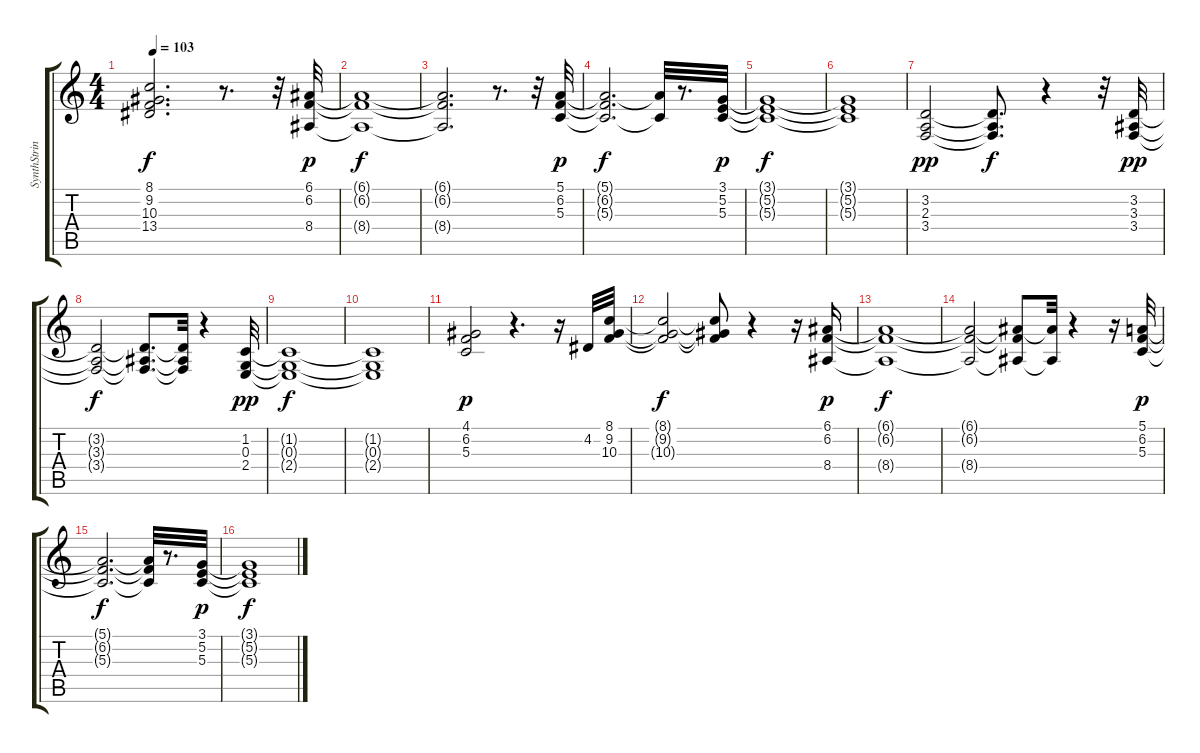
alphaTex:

\track ("SynthStrings" "SynthStrin") {instrument synthstrings1}
\staff {score tabs}
\tuning (E4 B3 G3 D3 A2 E2) {hide}
\ts (4 4)
\tempo 103
\clef g2
\ks c
(8.1{t} 9.2{t} 10.3{t} 13.4{t}).2{d dy f} r.8{d} r.32 (6.1 6.2 8.4).32{dy p} |
(6.1{t} 6.2{t} 8.4{t}).1{dy f} |
(6.1{t} 6.2{t} 8.4{t}).2{d} r.8{d} r.32 (5.1 6.2 5.3).32{dy p} |
(5.1{t} 6.2{t} 5.3{t}).2{d dy f} (5.1{t} 5.3{t}).32 r.8{d} (3.1 5.2 5.3).32{dy p} |
(3.1{t} 5.2{t} 5.3{t}).1{dy f} |
(3.1{t} 5.2{t} 5.3{t}).1 |
(3.2 2.3 3.4).2{dy pp} (3.2{t} 2.3{t} 3.4{t}).8{d dy f} r.4 r.32 (3.2 3.3 3.4).32{dy pp} |
(3.2{t} 3.3{t} 3.4{t}).2{dy f} (3.2{t} 3.3{t} 3.4{t}).8{d} (3.2{t} 3.3{t} 3.4{t}).32 r.4 (1.2 0.3 2.4).32{dy pp} |
(1.2{t} 0.3{t} 2.4{t}).1{dy f} |
(1.2{t} 0.3{t} 2.4{t}).1 |
(4.1 6.2 5.3).2{dy p} r.4{d} r.16 4.2.32 (8.1 9.2 10.3).32 |
(8.1{t} 9.2{t} 10.3{t}).2{dy f} (8.1{t} 9.2{t} 10.3{t}).8 r.4 r.16 (6.1 6.2 8.4).16{dy p} |
(6.1{t} 6.2{t} 8.4{t}).1{dy f} |
(6.1{t} 6.2{t} 8.4{t}).2 (6.1{t} 6.2{t} 8.4{t}).8 (6.1{t} 8.4{t}).32 r.4 r.16 (5.1 6.2 5.3).32{dy p} |
(5.1{t} 6.2{t} 5.3{t}).2{d dy f} (5.1{t} 6.2{t} 5.3{t}).32 r.8{d} (3.1 5.2 5.3).32{dy p} |
(3.1{t} 5.2{t} 5.3{t}).1{dy f}
